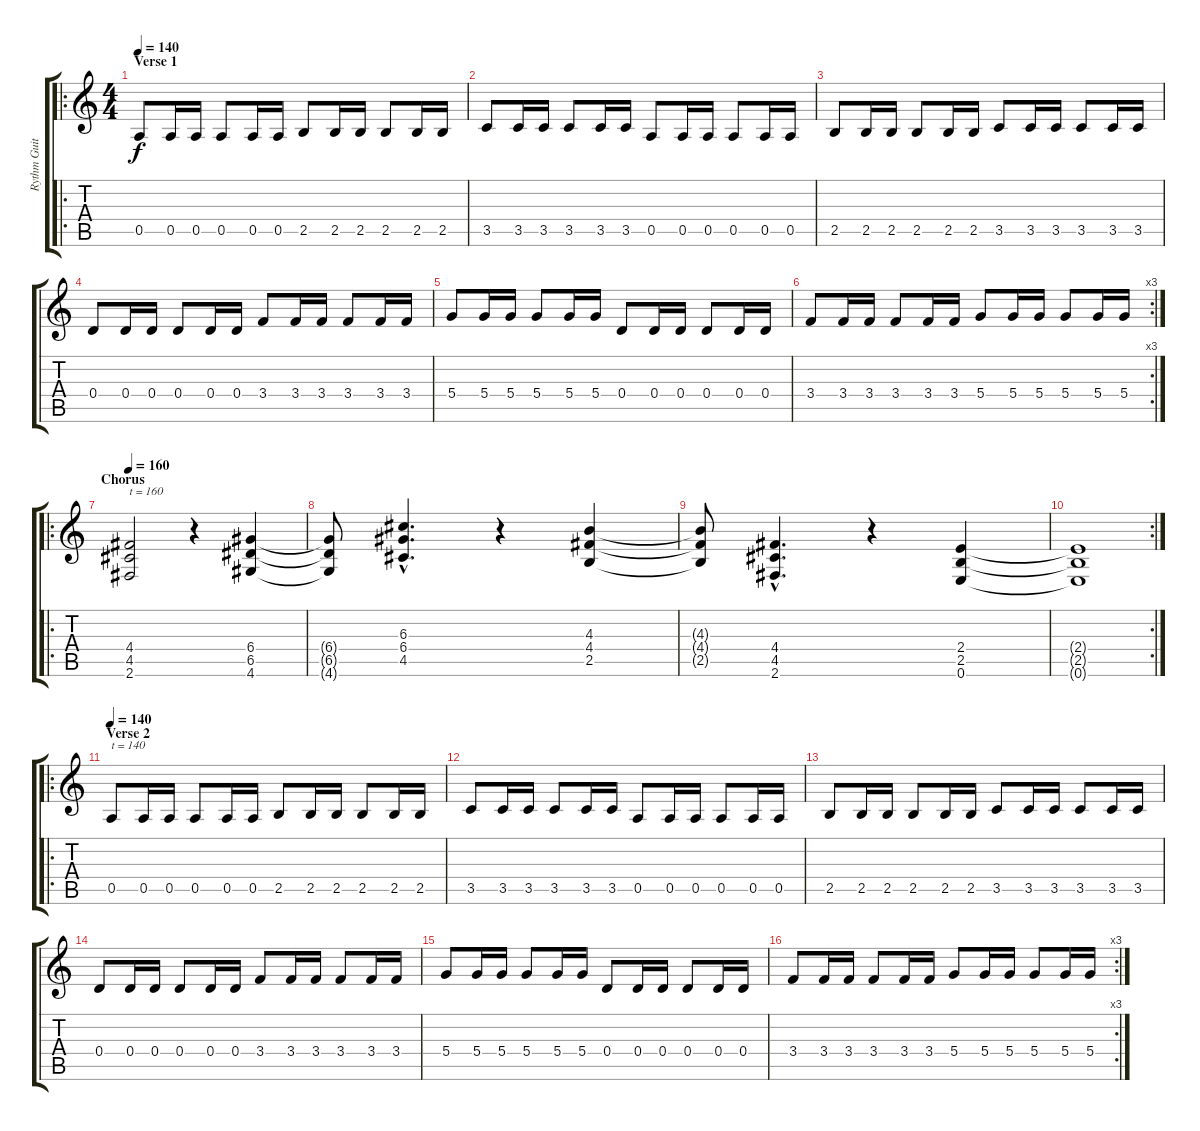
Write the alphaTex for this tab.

\track ("Rythm Guitar" "Rythm Guit") {instrument distortionguitar}
\staff {score tabs}
\tuning (E4 B3 G3 D3 A2 E2) {hide}
\ro
\ts (4 4)
\section ("" "Verse 1")
\tempo 140
\clef g2
\ks c
0.5.8{dy f} 0.5.16 0.5.16 0.5.8 0.5.16 0.5.16 2.5.8 2.5.16 2.5.16 2.5.8 2.5.16 2.5.16 |
3.5.8 3.5.16 3.5.16 3.5.8 3.5.16 3.5.16 0.5.8 0.5.16 0.5.16 0.5.8 0.5.16 0.5.16 |
2.5.8 2.5.16 2.5.16 2.5.8 2.5.16 2.5.16 3.5.8 3.5.16 3.5.16 3.5.8 3.5.16 3.5.16 |
0.4.8 0.4.16 0.4.16 0.4.8 0.4.16 0.4.16 3.4.8 3.4.16 3.4.16 3.4.8 3.4.16 3.4.16 |
5.4.8 5.4.16 5.4.16 5.4.8 5.4.16 5.4.16 0.4.8 0.4.16 0.4.16 0.4.8 0.4.16 0.4.16 |
\rc 3
3.4.8 3.4.16 3.4.16 3.4.8 3.4.16 3.4.16 5.4.8 5.4.16 5.4.16 5.4.8 5.4.16 5.4.16 |
\ro
\section ("" "Chorus")
\tempo 160
(4.4 4.5 2.6).2{txt "t = 160"} r.4 (6.4 6.5 4.6).4 |
(6.4{t} 6.5{t} 4.6{t}).8 (6.3{hac} 6.4{hac} 4.5{hac}).4{d} r.4 (4.3 4.4 2.5).4 |
(4.3{t} 4.4{t} 2.5{t}).8 (4.4{hac} 4.5{hac} 2.6{hac}).4{d} r.4 (2.4 2.5 0.6).4 |
\rc 2
(2.4{t} 2.5{t} 0.6{t}).1 |
\ro
\section ("" "Verse 2")
\tempo 140
0.5.8{txt "t = 140"} 0.5.16 0.5.16 0.5.8 0.5.16 0.5.16 2.5.8 2.5.16 2.5.16 2.5.8 2.5.16 2.5.16 |
3.5.8 3.5.16 3.5.16 3.5.8 3.5.16 3.5.16 0.5.8 0.5.16 0.5.16 0.5.8 0.5.16 0.5.16 |
2.5.8 2.5.16 2.5.16 2.5.8 2.5.16 2.5.16 3.5.8 3.5.16 3.5.16 3.5.8 3.5.16 3.5.16 |
0.4.8 0.4.16 0.4.16 0.4.8 0.4.16 0.4.16 3.4.8 3.4.16 3.4.16 3.4.8 3.4.16 3.4.16 |
5.4.8 5.4.16 5.4.16 5.4.8 5.4.16 5.4.16 0.4.8 0.4.16 0.4.16 0.4.8 0.4.16 0.4.16 |
\rc 3
3.4.8 3.4.16 3.4.16 3.4.8 3.4.16 3.4.16 5.4.8 5.4.16 5.4.16 5.4.8 5.4.16 5.4.16
